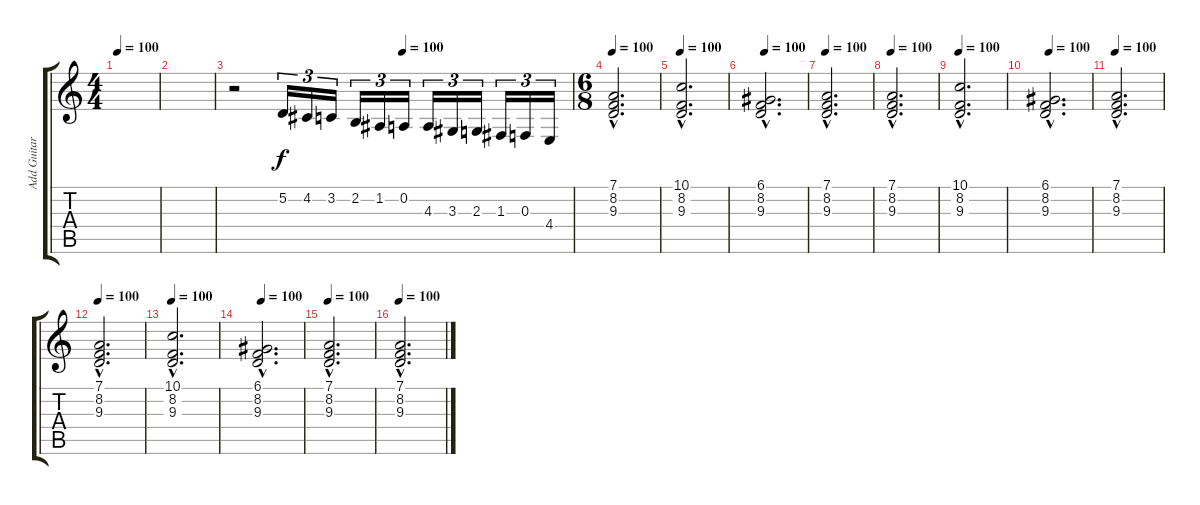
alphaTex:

\track ("Add Guitar / Keys" "Add Guitar") {instrument drawbarorgan}
\staff {score tabs}
\tuning (D4 A3 F3 C3 G2 C2) {hide}
\ts (4 4)
\tempo 100
\clef g2
\ks c
|
|
\tempo (100 0.5)
r.2 5.2.16{tu (3 2)} 4.2.16{tu (3 2)} 3.2.16{tu (3 2)} 2.2.16{tu (3 2)} 1.2.16{tu (3 2)} 0.2.16{tu (3 2)} 4.3.16{tu (3 2)} 3.3.16{tu (3 2)} 2.3.16{tu (3 2)} 1.3.16{tu (3 2)} 0.3.16{tu (3 2)} 4.4.16{tu (3 2)} |
\ts (6 8)
\tempo 100
(7.1{hac} 8.2{hac} 9.3{hac}).2{d} |
\tempo 100
(10.1{hac} 8.2{hac} 9.3{hac}).2{d} |
\tempo 100
(6.1{hac} 8.2{hac} 9.3{hac}).2{d} |
\tempo 100
(7.1{hac} 8.2{hac} 9.3{hac}).2{d} |
\tempo 100
(7.1{hac} 8.2{hac} 9.3{hac}).2{d} |
\tempo 100
(10.1{hac} 8.2{hac} 9.3{hac}).2{d} |
\tempo 100
(6.1{hac} 8.2{hac} 9.3{hac}).2{d} |
\tempo 100
(7.1{hac} 8.2{hac} 9.3{hac}).2{d} |
\tempo 100
(7.1{hac} 8.2{hac} 9.3{hac}).2{d} |
\tempo 100
(10.1{hac} 8.2{hac} 9.3{hac}).2{d} |
\tempo 100
(6.1{hac} 8.2{hac} 9.3{hac}).2{d} |
\tempo 100
(7.1{hac} 8.2{hac} 9.3{hac}).2{d} |
\tempo 100
(7.1{hac} 8.2{hac} 9.3{hac}).2{d}
